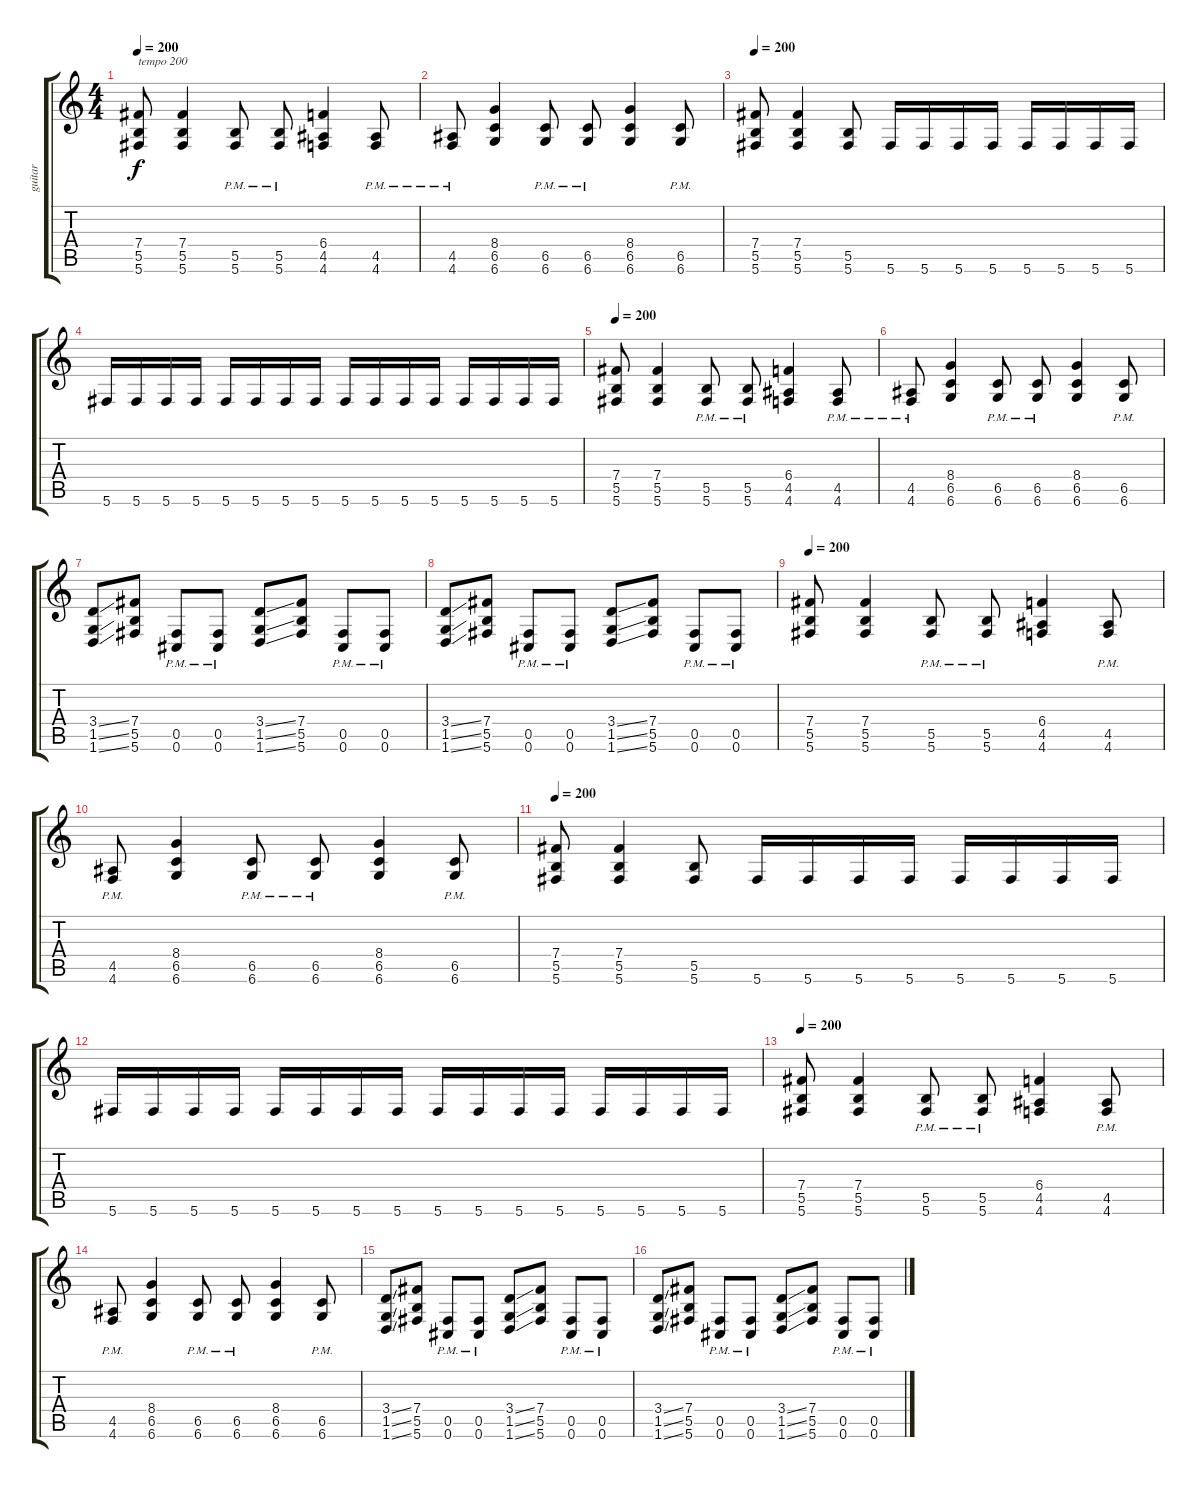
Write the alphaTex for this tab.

\track ("guitar" "guitar") {instrument distortionguitar}
\staff {score tabs}
\tuning (Db4 Ab3 E3 B2 Gb2 Db2) {hide}
\ts (4 4)
\tempo 200
\clef g2
\ks c
(7.4 5.5 5.6).8{txt "tempo 200" dy f} (7.4 5.5 5.6).4 (5.5{pm} 5.6{pm}).8 (5.5{pm} 5.6{pm}).8 (6.4 4.5 4.6).4 (4.5{pm} 4.6{pm}).8 |
(4.5{pm} 4.6{pm}).8 (8.4 6.5 6.6).4 (6.5{pm} 6.6{pm}).8 (6.5{pm} 6.6{pm}).8 (8.4 6.5 6.6).4 (6.5{pm} 6.6{pm}).8 |
\tempo 200
(7.4 5.5 5.6).8 (7.4 5.5 5.6).4 (5.5 5.6).8 5.6.16 5.6.16 5.6.16 5.6.16 5.6.16 5.6.16 5.6.16 5.6.16 |
5.6.16 5.6.16 5.6.16 5.6.16 5.6.16 5.6.16 5.6.16 5.6.16 5.6.16 5.6.16 5.6.16 5.6.16 5.6.16 5.6.16 5.6.16 5.6.16 |
\tempo 200
(7.4 5.5 5.6).8 (7.4 5.5 5.6).4 (5.5{pm} 5.6{pm}).8 (5.5{pm} 5.6{pm}).8 (6.4 4.5 4.6).4 (4.5{pm} 4.6{pm}).8 |
(4.5{pm} 4.6{pm}).8 (8.4 6.5 6.6).4 (6.5{pm} 6.6{pm}).8 (6.5{pm} 6.6{pm}).8 (8.4 6.5 6.6).4 (6.5{pm} 6.6{pm}).8 |
(3.4{ss} 1.5{ss} 1.6{ss}).8 (7.4 5.5 5.6).8 (0.5{pm} 0.6{pm}).8 (0.5{pm} 0.6{pm}).8 (3.4{ss} 1.5{ss} 1.6{ss}).8 (7.4 5.5 5.6).8 (0.5{pm} 0.6{pm}).8 (0.5{pm} 0.6{pm}).8 |
(3.4{ss} 1.5{ss} 1.6{ss}).8 (7.4 5.5 5.6).8 (0.5{pm} 0.6{pm}).8 (0.5{pm} 0.6{pm}).8 (3.4{ss} 1.5{ss} 1.6{ss}).8 (7.4 5.5 5.6).8 (0.5{pm} 0.6{pm}).8 (0.5{pm} 0.6{pm}).8 |
\tempo 200
(7.4 5.5 5.6).8 (7.4 5.5 5.6).4 (5.5{pm} 5.6{pm}).8 (5.5{pm} 5.6{pm}).8 (6.4 4.5 4.6).4 (4.5{pm} 4.6{pm}).8 |
(4.5{pm} 4.6{pm}).8 (8.4 6.5 6.6).4 (6.5{pm} 6.6{pm}).8 (6.5{pm} 6.6{pm}).8 (8.4 6.5 6.6).4 (6.5{pm} 6.6{pm}).8 |
\tempo 200
(7.4 5.5 5.6).8 (7.4 5.5 5.6).4 (5.5 5.6).8 5.6.16 5.6.16 5.6.16 5.6.16 5.6.16 5.6.16 5.6.16 5.6.16 |
5.6.16 5.6.16 5.6.16 5.6.16 5.6.16 5.6.16 5.6.16 5.6.16 5.6.16 5.6.16 5.6.16 5.6.16 5.6.16 5.6.16 5.6.16 5.6.16 |
\tempo 200
(7.4 5.5 5.6).8 (7.4 5.5 5.6).4 (5.5{pm} 5.6{pm}).8 (5.5{pm} 5.6{pm}).8 (6.4 4.5 4.6).4 (4.5{pm} 4.6{pm}).8 |
(4.5{pm} 4.6{pm}).8 (8.4 6.5 6.6).4 (6.5{pm} 6.6{pm}).8 (6.5{pm} 6.6{pm}).8 (8.4 6.5 6.6).4 (6.5{pm} 6.6{pm}).8 |
(3.4{ss} 1.5{ss} 1.6{ss}).8 (7.4 5.5 5.6).8 (0.5{pm} 0.6{pm}).8 (0.5{pm} 0.6{pm}).8 (3.4{ss} 1.5{ss} 1.6{ss}).8 (7.4 5.5 5.6).8 (0.5{pm} 0.6{pm}).8 (0.5{pm} 0.6{pm}).8 |
(3.4{ss} 1.5{ss} 1.6{ss}).8 (7.4 5.5 5.6).8 (0.5{pm} 0.6{pm}).8 (0.5{pm} 0.6{pm}).8 (3.4{ss} 1.5{ss} 1.6{ss}).8 (7.4 5.5 5.6).8 (0.5{pm} 0.6{pm}).8 (0.5{pm} 0.6{pm}).8
